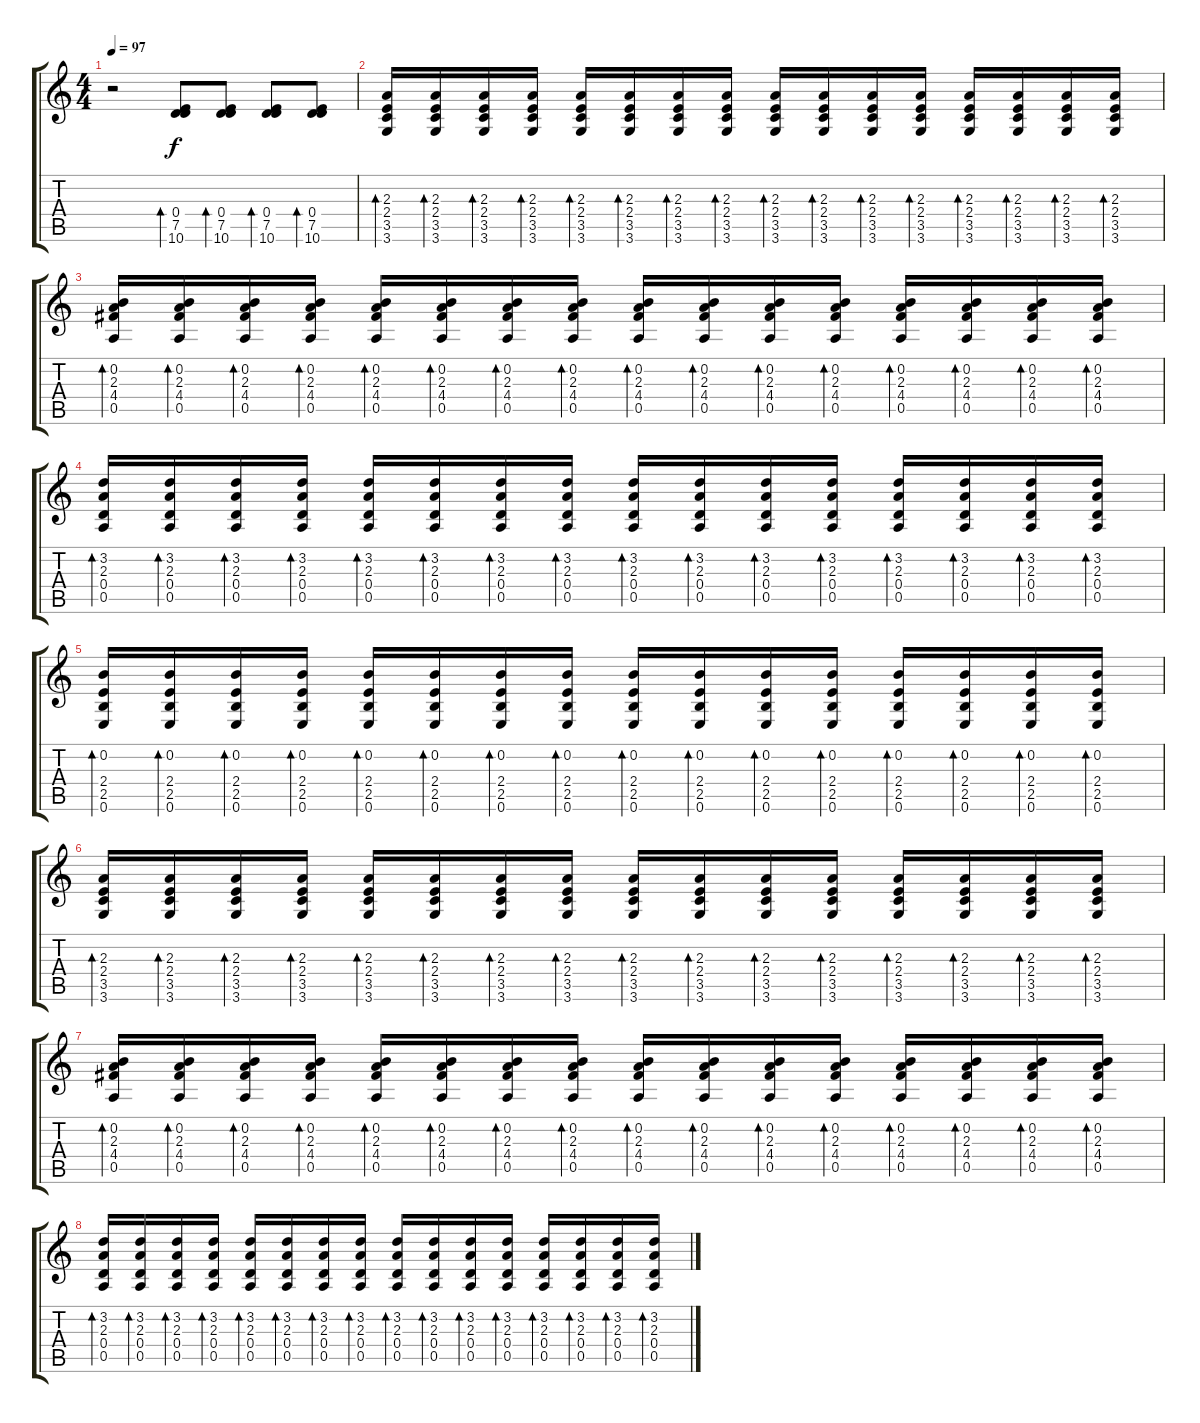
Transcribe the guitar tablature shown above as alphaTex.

\track "" {instrument electricguitarclean}
\staff {score tabs}
\tuning (E4 B3 G3 D3 A2 E2) {hide}
\ts (4 4)
\tempo 97
\clef g2
\ks c
r.2{dy f volume 9} (0.4 7.5 10.6).8{bd 30} (0.4 7.5 10.6).8{bd 30} (0.4 7.5 10.6).8{bd 30} (0.4 7.5 10.6).8{bd 30} |
\section ("" "")
(2.3 2.4 3.5 3.6).16{bd 30 volume 9} (2.3 2.4 3.5 3.6).16{bd 30} (2.3 2.4 3.5 3.6).16{bd 30} (2.3 2.4 3.5 3.6).16{bd 30} (2.3 2.4 3.5 3.6).16{bd 30} (2.3 2.4 3.5 3.6).16{bd 30} (2.3 2.4 3.5 3.6).16{bd 30} (2.3 2.4 3.5 3.6).16{bd 30} (2.3 2.4 3.5 3.6).16{bd 30} (2.3 2.4 3.5 3.6).16{bd 30} (2.3 2.4 3.5 3.6).16{bd 30} (2.3 2.4 3.5 3.6).16{bd 30} (2.3 2.4 3.5 3.6).16{bd 30} (2.3 2.4 3.5 3.6).16{bd 30} (2.3 2.4 3.5 3.6).16{bd 30} (2.3 2.4 3.5 3.6).16{bd 30} |
(0.2 2.3 4.4 0.5).16{bd 30} (0.2 2.3 4.4 0.5).16{bd 30} (0.2 2.3 4.4 0.5).16{bd 30} (0.2 2.3 4.4 0.5).16{bd 30} (0.2 2.3 4.4 0.5).16{bd 30} (0.2 2.3 4.4 0.5).16{bd 30} (0.2 2.3 4.4 0.5).16{bd 30} (0.2 2.3 4.4 0.5).16{bd 30} (0.2 2.3 4.4 0.5).16{bd 30} (0.2 2.3 4.4 0.5).16{bd 30} (0.2 2.3 4.4 0.5).16{bd 30} (0.2 2.3 4.4 0.5).16{bd 30} (0.2 2.3 4.4 0.5).16{bd 30} (0.2 2.3 4.4 0.5).16{bd 30} (0.2 2.3 4.4 0.5).16{bd 30} (0.2 2.3 4.4 0.5).16{bd 30} |
(3.2 2.3 0.4 0.5).16{bd 30} (3.2 2.3 0.4 0.5).16{bd 30} (3.2 2.3 0.4 0.5).16{bd 30} (3.2 2.3 0.4 0.5).16{bd 30} (3.2 2.3 0.4 0.5).16{bd 30} (3.2 2.3 0.4 0.5).16{bd 30} (3.2 2.3 0.4 0.5).16{bd 30} (3.2 2.3 0.4 0.5).16{bd 30} (3.2 2.3 0.4 0.5).16{bd 30} (3.2 2.3 0.4 0.5).16{bd 30} (3.2 2.3 0.4 0.5).16{bd 30} (3.2 2.3 0.4 0.5).16{bd 30} (3.2 2.3 0.4 0.5).16{bd 30} (3.2 2.3 0.4 0.5).16{bd 30} (3.2 2.3 0.4 0.5).16{bd 30} (3.2 2.3 0.4 0.5).16{bd 30} |
(0.2 2.4 2.5 0.6).16{bd 30} (0.2 2.4 2.5 0.6).16{bd 30} (0.2 2.4 2.5 0.6).16{bd 30} (0.2 2.4 2.5 0.6).16{bd 30} (0.2 2.4 2.5 0.6).16{bd 30} (0.2 2.4 2.5 0.6).16{bd 30} (0.2 2.4 2.5 0.6).16{bd 30} (0.2 2.4 2.5 0.6).16{bd 30} (0.2 2.4 2.5 0.6).16{bd 30} (0.2 2.4 2.5 0.6).16{bd 30} (0.2 2.4 2.5 0.6).16{bd 30} (0.2 2.4 2.5 0.6).16{bd 30} (0.2 2.4 2.5 0.6).16{bd 30} (0.2 2.4 2.5 0.6).16{bd 30} (0.2 2.4 2.5 0.6).16{bd 30} (0.2 2.4 2.5 0.6).16{bd 30} |
\section ("" "")
(2.3 2.4 3.5 3.6).16{bd 30} (2.3 2.4 3.5 3.6).16{bd 30} (2.3 2.4 3.5 3.6).16{bd 30} (2.3 2.4 3.5 3.6).16{bd 30} (2.3 2.4 3.5 3.6).16{bd 30} (2.3 2.4 3.5 3.6).16{bd 30} (2.3 2.4 3.5 3.6).16{bd 30} (2.3 2.4 3.5 3.6).16{bd 30} (2.3 2.4 3.5 3.6).16{bd 30} (2.3 2.4 3.5 3.6).16{bd 30} (2.3 2.4 3.5 3.6).16{bd 30} (2.3 2.4 3.5 3.6).16{bd 30} (2.3 2.4 3.5 3.6).16{bd 30} (2.3 2.4 3.5 3.6).16{bd 30} (2.3 2.4 3.5 3.6).16{bd 30} (2.3 2.4 3.5 3.6).16{bd 30} |
(0.2 2.3 4.4 0.5).16{bd 30} (0.2 2.3 4.4 0.5).16{bd 30} (0.2 2.3 4.4 0.5).16{bd 30} (0.2 2.3 4.4 0.5).16{bd 30} (0.2 2.3 4.4 0.5).16{bd 30} (0.2 2.3 4.4 0.5).16{bd 30} (0.2 2.3 4.4 0.5).16{bd 30} (0.2 2.3 4.4 0.5).16{bd 30} (0.2 2.3 4.4 0.5).16{bd 30} (0.2 2.3 4.4 0.5).16{bd 30} (0.2 2.3 4.4 0.5).16{bd 30} (0.2 2.3 4.4 0.5).16{bd 30} (0.2 2.3 4.4 0.5).16{bd 30} (0.2 2.3 4.4 0.5).16{bd 30} (0.2 2.3 4.4 0.5).16{bd 30} (0.2 2.3 4.4 0.5).16{bd 30} |
(3.2 2.3 0.4 0.5).16{bd 30} (3.2 2.3 0.4 0.5).16{bd 30} (3.2 2.3 0.4 0.5).16{bd 30} (3.2 2.3 0.4 0.5).16{bd 30} (3.2 2.3 0.4 0.5).16{bd 30} (3.2 2.3 0.4 0.5).16{bd 30} (3.2 2.3 0.4 0.5).16{bd 30} (3.2 2.3 0.4 0.5).16{bd 30} (3.2 2.3 0.4 0.5).16{bd 30} (3.2 2.3 0.4 0.5).16{bd 30} (3.2 2.3 0.4 0.5).16{bd 30} (3.2 2.3 0.4 0.5).16{bd 30} (3.2 2.3 0.4 0.5).16{bd 30} (3.2 2.3 0.4 0.5).16{bd 30} (3.2 2.3 0.4 0.5).16{bd 30} (3.2 2.3 0.4 0.5).16{bd 30}
